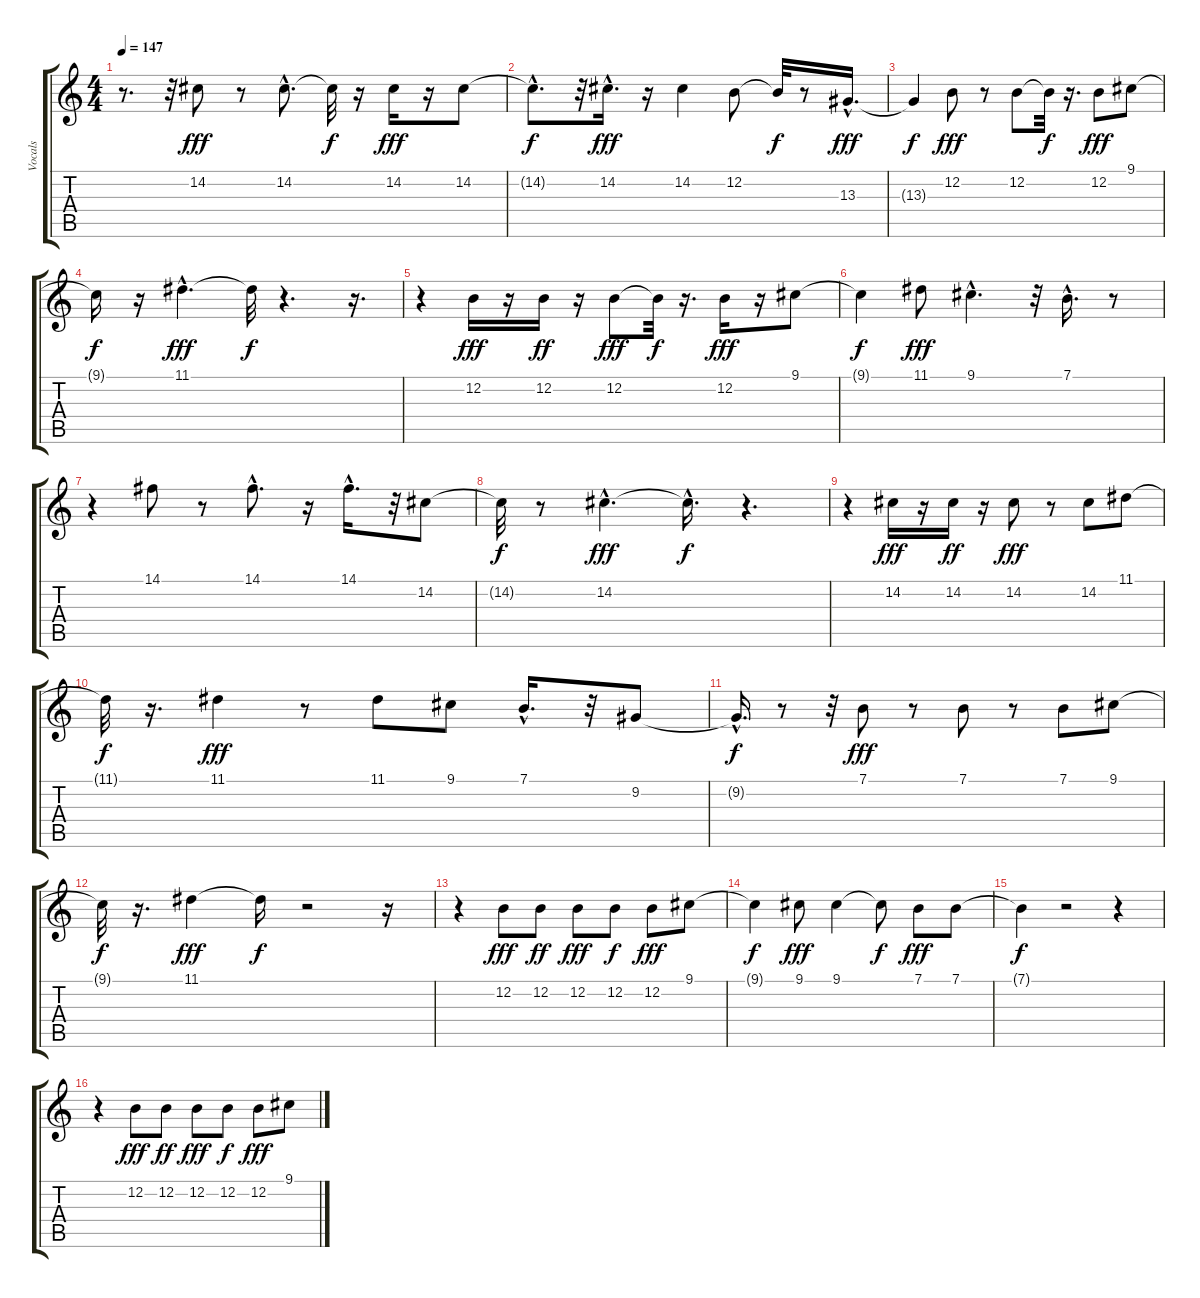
\track ("Vocals" "Vocals") {instrument tangoaccordion}
\staff {score tabs}
\tuning (E4 B3 G3 D3 A2 E2) {hide}
\ts (4 4)
\tempo 147
\clef g2
\ks c
r.8{d dy f} r.32 14.2.8{dy fff} r.8 14.2{hac}.8{d} 14.2{t}.32{dy f} r.16 14.2.16{dy fff} r.16 14.2.8 |
14.2{hac t}.8{d dy f} r.32 14.2{hac}.16{d dy fff} r.16 14.2.4 12.2.8 12.2{t}.32{dy f} r.8 13.3{hac}.16{d dy fff} |
13.3{t}.4{dy f} 12.2.8{dy fff} r.8 12.2.8 12.2{t}.32{dy f} r.16{d} 12.2.8{dy fff} 9.1.8 |
9.1{t}.16{dy f} r.16 11.1{hac}.4{d dy fff} 11.1{t}.32{dy f} r.4{d} r.16{d} |
r.4 12.2.16{dy fff} r.16 12.2.16{dy ff} r.16 12.2.8{dy fff} 12.2{t}.32{dy f} r.16{d} 12.2.16{dy fff} r.16 9.1.8 |
9.1{t}.4{dy f} 11.1.8{dy fff} 9.1{hac}.4{d} r.32 7.1{hac}.16{d} r.8 |
r.4 14.1.8 r.8 14.1{hac}.8{d} r.16 14.1{hac}.16{d} r.32 14.2.8 |
14.2{t}.32{dy f} r.8 14.2{hac}.4{d dy fff} 14.2{hac t}.16{d dy f} r.4{d} |
r.4 14.2.16{dy fff} r.16 14.2.16{dy ff} r.16 14.2.8{dy fff} r.8 14.2.8 11.1.8 |
11.1{t}.32{dy f} r.16{d} 11.1.4{dy fff} r.8 11.1.8 9.1.8 7.1{hac}.16{d} r.32 9.2.8 |
9.2{hac t}.16{d dy f} r.8 r.32 7.1.8{dy fff} r.8 7.1.8 r.8 7.1.8 9.1.8 |
9.1{t}.32{dy f} r.16{d} 11.1.4{dy fff} 11.1{t}.16{dy f} r.2 r.16 |
r.4 12.2.8{dy fff} 12.2.8{dy ff} 12.2.8{dy fff} 12.2.8{dy f} 12.2.8{dy fff} 9.1.8 |
9.1{t}.4{dy f} 9.1.8{dy fff} 9.1.4 9.1{t}.8{dy f} 7.1.8{dy fff} 7.1.8 |
7.1{t}.4{dy f} r.2 r.4 |
r.4 12.2.8{dy fff} 12.2.8{dy ff} 12.2.8{dy fff} 12.2.8{dy f} 12.2.8{dy fff} 9.1.8
